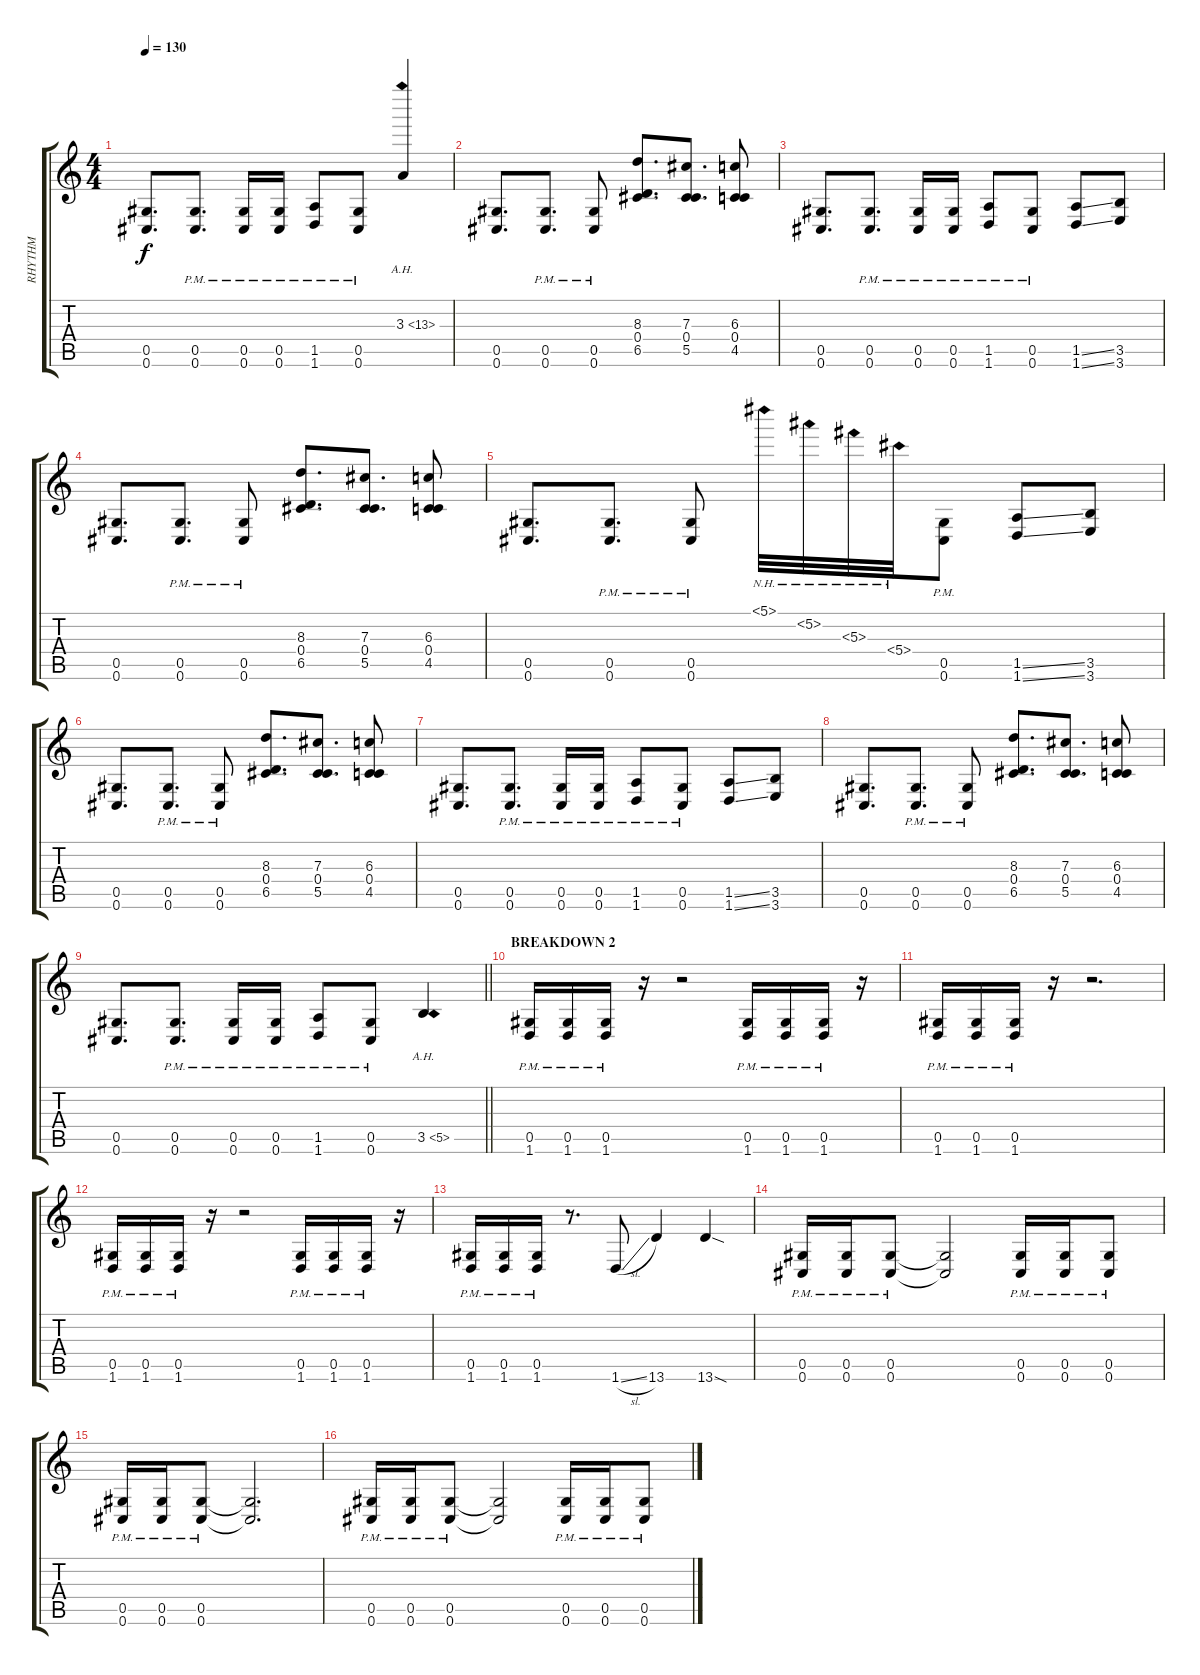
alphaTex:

\track ("RHYTHM" "RHYTHM") {instrument overdrivenguitar}
\staff {score tabs}
\tuning (Eb4 Bb3 Gb3 Db3 Ab2 Db2) {hide}
\ts (4 4)
\tempo 130
\clef g2
\ks c
(0.5 0.6).8{d dy f} (0.5{pm} 0.6{pm}).8{d} (0.5{pm} 0.6{pm}).16 (0.5{pm} 0.6{pm}).16 (1.5{pm} 1.6{pm}).8 (0.5{pm} 0.6{pm}).8 3.3{ah 10}.4 |
(0.5 0.6).8{d} (0.5{pm} 0.6{pm}).8{d} (0.5{pm} 0.6{pm}).8 (8.3 0.4 6.5).8{d} (7.3 0.4 5.5).8{d} (6.3 0.4 4.5).8 |
(0.5 0.6).8{d} (0.5{pm} 0.6{pm}).8{d} (0.5{pm} 0.6{pm}).16 (0.5{pm} 0.6{pm}).16 (1.5{pm} 1.6{pm}).8 (0.5{pm} 0.6{pm}).8 (1.5{ss} 1.6{ss}).8 (3.5 3.6).8 |
(0.5 0.6).8{d} (0.5{pm} 0.6{pm}).8{d} (0.5{pm} 0.6{pm}).8 (8.3 0.4 6.5).8{d} (7.3 0.4 5.5).8{d} (6.3 0.4 4.5).8 |
(0.5 0.6).8{d} (0.5{pm} 0.6{pm}).8{d} (0.5{pm} 0.6{pm}).8 5.1{nh}.32 5.2{nh}.32 5.3{nh}.32 5.4{nh}.32 (0.5{pm} 0.6{pm}).8 (1.5{ss} 1.6{ss}).8 (3.5 3.6).8 |
(0.5 0.6).8{d} (0.5{pm} 0.6{pm}).8{d} (0.5{pm} 0.6{pm}).8 (8.3 0.4 6.5).8{d} (7.3 0.4 5.5).8{d} (6.3 0.4 4.5).8 |
(0.5 0.6).8{d} (0.5{pm} 0.6{pm}).8{d} (0.5{pm} 0.6{pm}).16 (0.5{pm} 0.6{pm}).16 (1.5{pm} 1.6{pm}).8 (0.5{pm} 0.6{pm}).8 (1.5{ss} 1.6{ss}).8 (3.5 3.6).8 |
(0.5 0.6).8{d} (0.5{pm} 0.6{pm}).8{d} (0.5{pm} 0.6{pm}).8 (8.3 0.4 6.5).8{d} (7.3 0.4 5.5).8{d} (6.3 0.4 4.5).8 |
\barLineRight lightlight
(0.5 0.6).8{d} (0.5{pm} 0.6{pm}).8{d} (0.5{pm} 0.6{pm}).16 (0.5{pm} 0.6{pm}).16 (1.5{pm} 1.6{pm}).8 (0.5{pm} 0.6{pm}).8 3.5{ah 2}.4 |
\section ("" "BREAKDOWN 2")
(0.5{pm} 1.6{pm}).16 (0.5{pm} 1.6{pm}).16 (0.5{pm} 1.6{pm}).16 r.16 r.2 (0.5{pm} 1.6{pm}).16 (0.5{pm} 1.6{pm}).16 (0.5{pm} 1.6{pm}).16 r.16 |
(0.5{pm} 1.6{pm}).16 (0.5{pm} 1.6{pm}).16 (0.5{pm} 1.6{pm}).16 r.16 r.2{d} |
(0.5{pm} 1.6{pm}).16 (0.5{pm} 1.6{pm}).16 (0.5{pm} 1.6{pm}).16 r.16 r.2 (0.5{pm} 1.6{pm}).16 (0.5{pm} 1.6{pm}).16 (0.5{pm} 1.6{pm}).16 r.16 |
(0.5{pm} 1.6{pm}).16 (0.5{pm} 1.6{pm}).16 (0.5{pm} 1.6{pm}).16 r.8{d} 1.6{sl}.8 13.6.4 13.6{sod}.4 |
(0.5{pm} 0.6{pm}).16 (0.5{pm} 0.6{pm}).16 (0.5{pm} 0.6{pm}).8 (0.5{t} 0.6{t}).2 (0.5{pm} 0.6{pm}).16 (0.5{pm} 0.6{pm}).16 (0.5{pm} 0.6{pm}).8 |
(0.5{pm} 0.6{pm}).16 (0.5{pm} 0.6{pm}).16 (0.5{pm} 0.6{pm}).8 (0.5{t} 0.6{t}).2{d} |
(0.5{pm} 0.6{pm}).16 (0.5{pm} 0.6{pm}).16 (0.5{pm} 0.6{pm}).8 (0.5{t} 0.6{t}).2 (0.5{pm} 0.6{pm}).16 (0.5{pm} 0.6{pm}).16 (0.5{pm} 0.6{pm}).8
